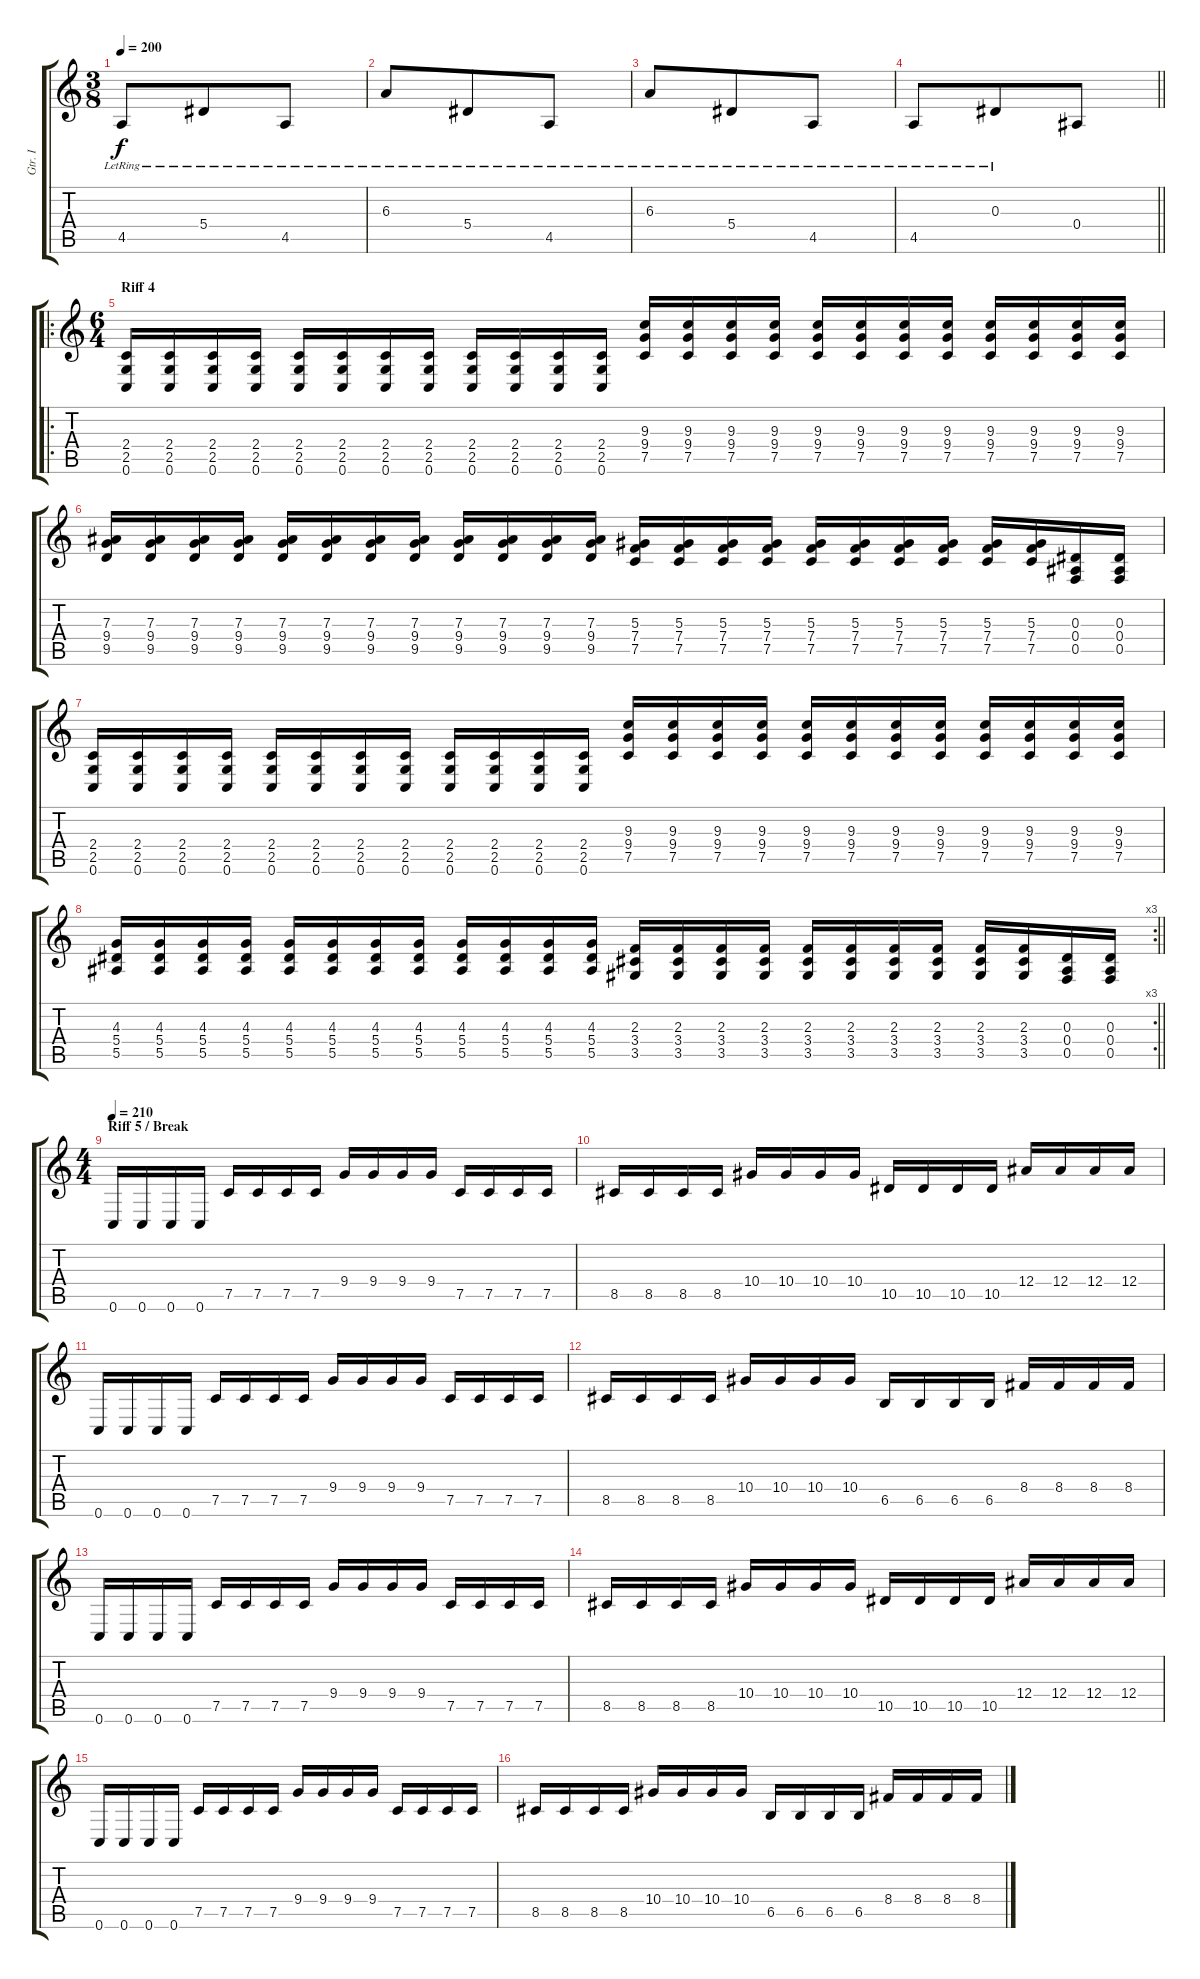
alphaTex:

\track ("Gtr. I" "Gtr. I") {instrument overdrivenguitar}
\staff {score tabs}
\tuning (C4 G3 Eb3 Bb2 F2 C2) {hide}
\ts (3 8)
\tempo 200
\clef g2
\ks c
4.5{lr}.8{dy f} 5.4{lr}.8 4.5{lr}.8 |
6.3{lr}.8 5.4{lr}.8 4.5{lr}.8 |
6.3{lr}.8 5.4{lr}.8 4.5{lr}.8 |
\barLineRight lightlight
4.5{lr}.8 0.3{lr}.8 0.4.8 |
\ro
\ts (6 4)
\section ("" "Riff 4")
(2.4 2.5 0.6).16 (2.4 2.5 0.6).16 (2.4 2.5 0.6).16 (2.4 2.5 0.6).16 (2.4 2.5 0.6).16 (2.4 2.5 0.6).16 (2.4 2.5 0.6).16 (2.4 2.5 0.6).16 (2.4 2.5 0.6).16 (2.4 2.5 0.6).16 (2.4 2.5 0.6).16 (2.4 2.5 0.6).16 (9.3 9.4 7.5).16 (9.3 9.4 7.5).16 (9.3 9.4 7.5).16 (9.3 9.4 7.5).16 (9.3 9.4 7.5).16 (9.3 9.4 7.5).16 (9.3 9.4 7.5).16 (9.3 9.4 7.5).16 (9.3 9.4 7.5).16 (9.3 9.4 7.5).16 (9.3 9.4 7.5).16 (9.3 9.4 7.5).16 |
(7.3 9.4 9.5).16 (7.3 9.4 9.5).16 (7.3 9.4 9.5).16 (7.3 9.4 9.5).16 (7.3 9.4 9.5).16 (7.3 9.4 9.5).16 (7.3 9.4 9.5).16 (7.3 9.4 9.5).16 (7.3 9.4 9.5).16 (7.3 9.4 9.5).16 (7.3 9.4 9.5).16 (7.3 9.4 9.5).16 (5.3 7.4 7.5).16 (5.3 7.4 7.5).16 (5.3 7.4 7.5).16 (5.3 7.4 7.5).16 (5.3 7.4 7.5).16 (5.3 7.4 7.5).16 (5.3 7.4 7.5).16 (5.3 7.4 7.5).16 (5.3 7.4 7.5).16 (5.3 7.4 7.5).16 (0.3 0.4 0.5).16 (0.3 0.4 0.5).16 |
(2.4 2.5 0.6).16 (2.4 2.5 0.6).16 (2.4 2.5 0.6).16 (2.4 2.5 0.6).16 (2.4 2.5 0.6).16 (2.4 2.5 0.6).16 (2.4 2.5 0.6).16 (2.4 2.5 0.6).16 (2.4 2.5 0.6).16 (2.4 2.5 0.6).16 (2.4 2.5 0.6).16 (2.4 2.5 0.6).16 (9.3 9.4 7.5).16 (9.3 9.4 7.5).16 (9.3 9.4 7.5).16 (9.3 9.4 7.5).16 (9.3 9.4 7.5).16 (9.3 9.4 7.5).16 (9.3 9.4 7.5).16 (9.3 9.4 7.5).16 (9.3 9.4 7.5).16 (9.3 9.4 7.5).16 (9.3 9.4 7.5).16 (9.3 9.4 7.5).16 |
\rc 3
\barLineRight lightlight
(4.3 5.4 5.5).16 (4.3 5.4 5.5).16 (4.3 5.4 5.5).16 (4.3 5.4 5.5).16 (4.3 5.4 5.5).16 (4.3 5.4 5.5).16 (4.3 5.4 5.5).16 (4.3 5.4 5.5).16 (4.3 5.4 5.5).16 (4.3 5.4 5.5).16 (4.3 5.4 5.5).16 (4.3 5.4 5.5).16 (2.3 3.4 3.5).16 (2.3 3.4 3.5).16 (2.3 3.4 3.5).16 (2.3 3.4 3.5).16 (2.3 3.4 3.5).16 (2.3 3.4 3.5).16 (2.3 3.4 3.5).16 (2.3 3.4 3.5).16 (2.3 3.4 3.5).16 (2.3 3.4 3.5).16 (0.3 0.4 0.5).16 (0.3 0.4 0.5).16 |
\ts (4 4)
\section ("" "Riff 5 / Break")
\tempo 210
0.6.16 0.6.16 0.6.16 0.6.16 7.5.16 7.5.16 7.5.16 7.5.16 9.4.16 9.4.16 9.4.16 9.4.16 7.5.16 7.5.16 7.5.16 7.5.16 |
8.5.16 8.5.16 8.5.16 8.5.16 10.4.16 10.4.16 10.4.16 10.4.16 10.5.16 10.5.16 10.5.16 10.5.16 12.4.16 12.4.16 12.4.16 12.4.16 |
0.6.16 0.6.16 0.6.16 0.6.16 7.5.16 7.5.16 7.5.16 7.5.16 9.4.16 9.4.16 9.4.16 9.4.16 7.5.16 7.5.16 7.5.16 7.5.16 |
8.5.16 8.5.16 8.5.16 8.5.16 10.4.16 10.4.16 10.4.16 10.4.16 6.5.16 6.5.16 6.5.16 6.5.16 8.4.16 8.4.16 8.4.16 8.4.16 |
0.6.16 0.6.16 0.6.16 0.6.16 7.5.16 7.5.16 7.5.16 7.5.16 9.4.16 9.4.16 9.4.16 9.4.16 7.5.16 7.5.16 7.5.16 7.5.16 |
8.5.16 8.5.16 8.5.16 8.5.16 10.4.16 10.4.16 10.4.16 10.4.16 10.5.16 10.5.16 10.5.16 10.5.16 12.4.16 12.4.16 12.4.16 12.4.16 |
0.6.16 0.6.16 0.6.16 0.6.16 7.5.16 7.5.16 7.5.16 7.5.16 9.4.16 9.4.16 9.4.16 9.4.16 7.5.16 7.5.16 7.5.16 7.5.16 |
8.5.16 8.5.16 8.5.16 8.5.16 10.4.16 10.4.16 10.4.16 10.4.16 6.5.16 6.5.16 6.5.16 6.5.16 8.4.16 8.4.16 8.4.16 8.4.16
